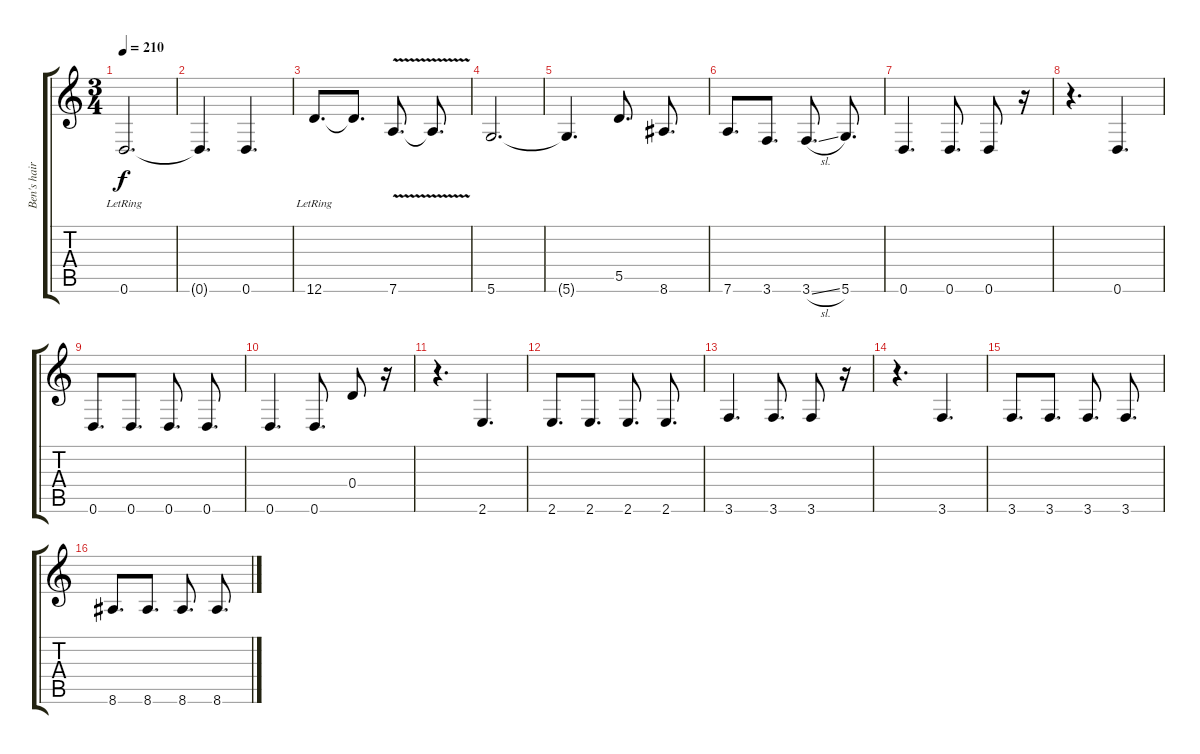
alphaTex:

\track ("Ben's hair" "Ben's hair") {instrument slapbass1}
\staff {score tabs}
\tuning (E4 B3 G3 D3 A2 D2) {hide}
\ts (3 4)
\tempo 210
\clef g2
\ks c
0.6{lr}.2{d dy f instrument electricbassfinger} |
0.6{t}.4{d} 0.6.4{d} |
12.6{lr}.8{d} 12.6{t}.8{d} 7.6{v}.8{d} 7.6{t}.8{d} |
5.6.2{d} |
5.6{t}.4{d} 5.5.8{d} 8.6.8{d} |
7.6.8{d} 3.6.8{d} 3.6{sl}.8{d} 5.6.8{d} |
0.6.4{d instrument slapbass1} 0.6.8{d} 0.6.8 r.16 |
r.4{d} 0.6.4{d} |
0.6.8{d} 0.6.8{d} 0.6.8{d} 0.6.8{d} |
0.6.4{d} 0.6.8{d} 0.4.8 r.16 |
r.4{d} 2.6.4{d} |
2.6.8{d} 2.6.8{d} 2.6.8{d} 2.6.8{d} |
3.6.4{d} 3.6.8{d} 3.6.8 r.16 |
r.4{d} 3.6.4{d} |
3.6.8{d} 3.6.8{d} 3.6.8{d} 3.6.8{d} |
8.6.8{d} 8.6.8{d} 8.6.8{d} 8.6.8{d}
